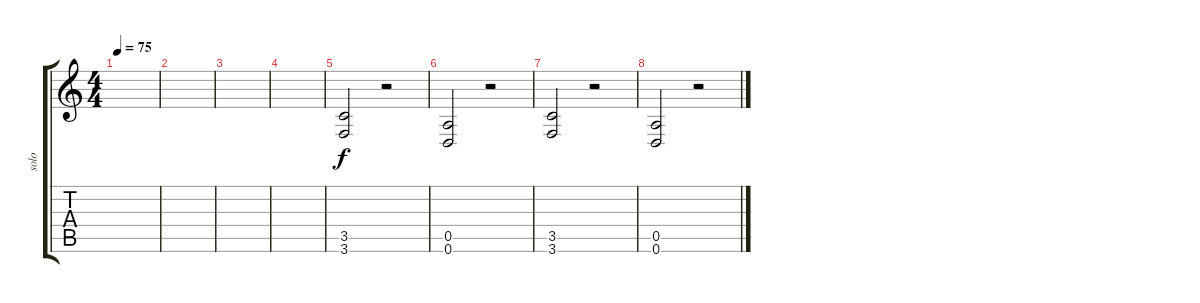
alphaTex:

\track ("solo" "solo") {instrument distortionguitar}
\staff {score tabs}
\tuning (E4 B3 G3 D3 A2 D2) {hide}
\ts (4 4)
\tempo 75
\clef g2
\ks c
|
|
|
|
(3.5 3.6).2 r.2 |
(0.5 0.6).2 r.2 |
(3.5 3.6).2 r.2 |
(0.5 0.6).2 r.2
